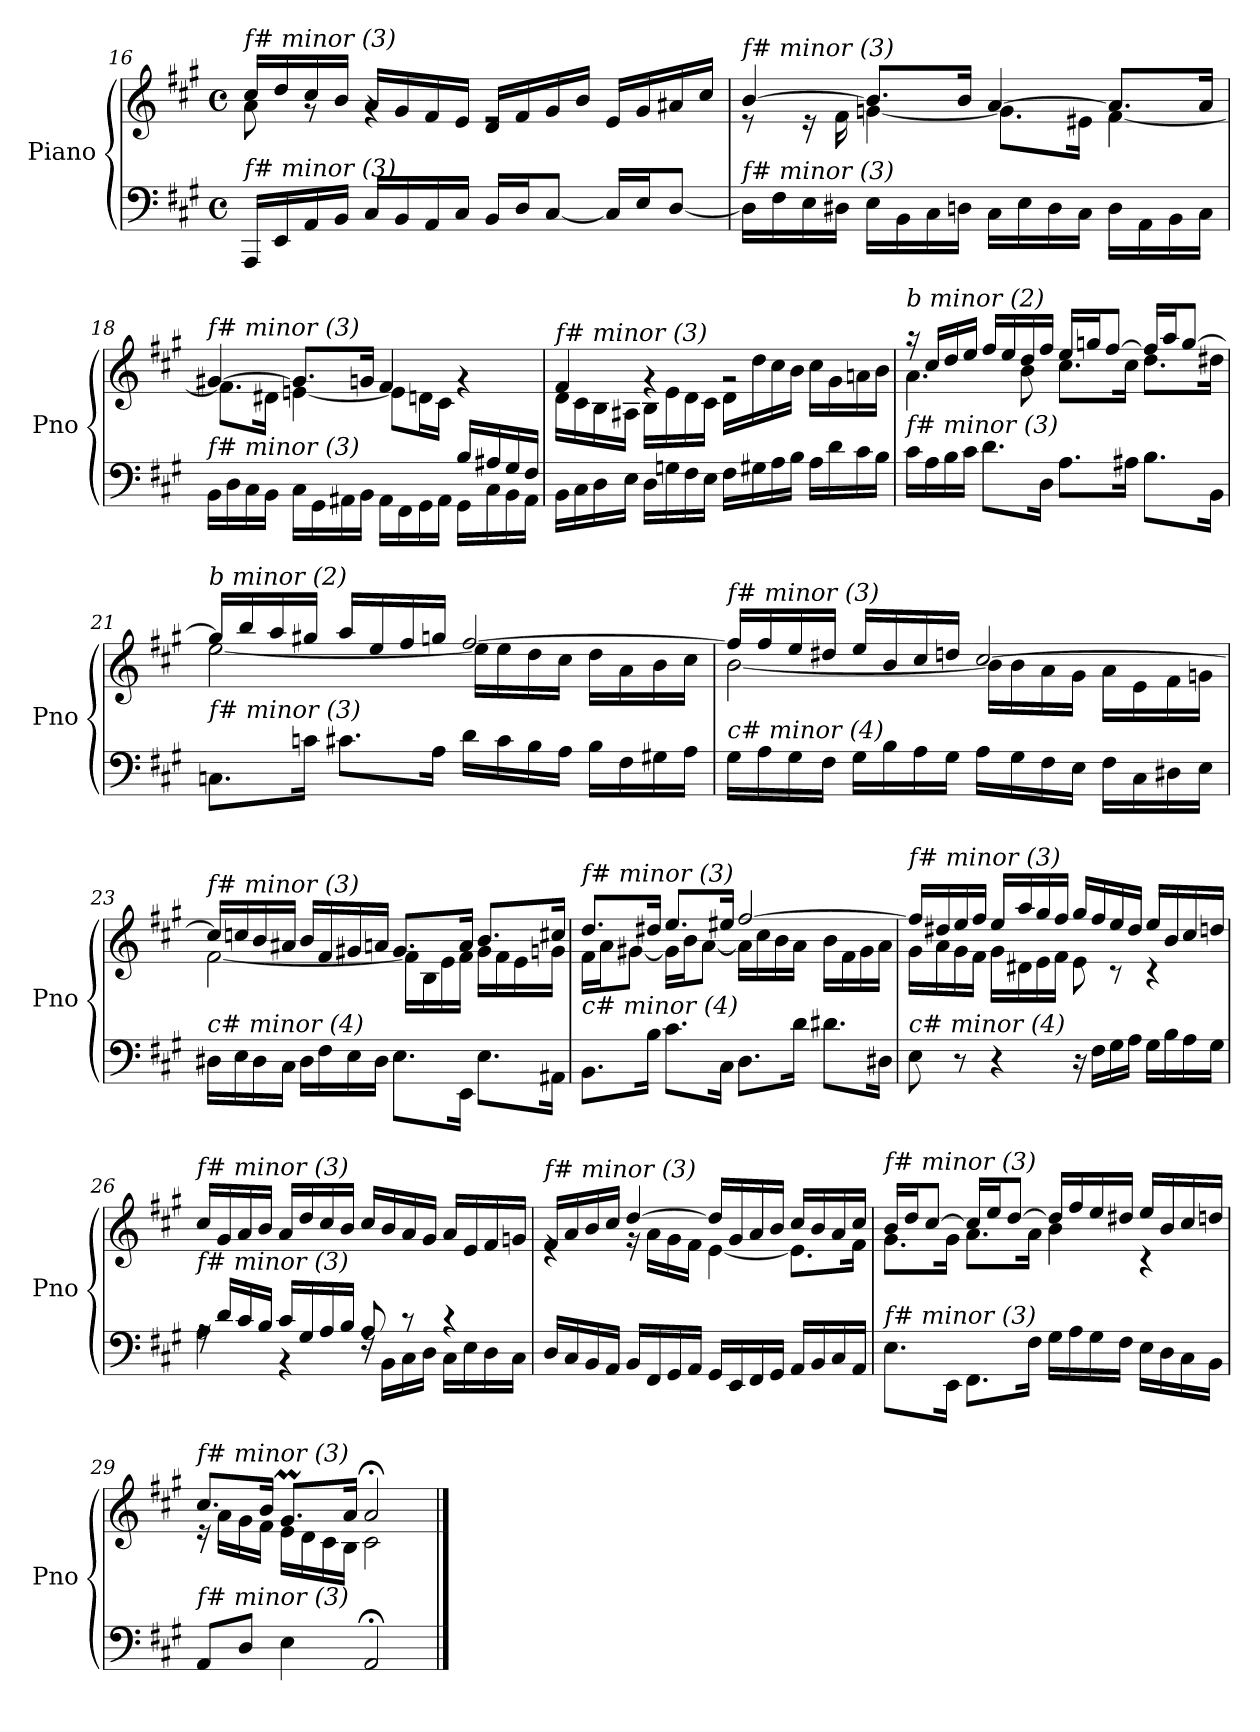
**kern	**kern
*part1	*part1
*staff2	*staff1
*I"Piano	*
*I'Pno	*
*clefF4	*clefG2
*k[f#c#g#]	*k[f#c#g#]
*M4/4	*M4/4
*met(c)	*met(c)
=16	=16
*	*^
!	!LO:TX:i:t=f# minor (3)	!
!LO:TX:i:t=f# minor (3)	!	!
16AAA/LL	16cc#/LL	8a\
16EE/	16dd/	.
16AA/	16cc#/	8rg
16BB/JJ	16b/JJ	.
16C#/LL	16a/LL	4rg
16BB/	16g#/	.
16AA/	16f#/	.
16C#/JJ	16e/JJ	.
16BB/LL	16d/LL	2re
16D/J	16f#/	.
[8C#/J	16g#/	.
.	16b/JJ	.
16C#/LL]	16e/LL	.
16E/J	16g#/	.
[8D/J	16a#X/	.
.	16cc#/JJ	.
=17	=17	=17
!	!LO:TX:i:t=f# minor (3)	!
!LO:TX:i:t=f# minor (3)	!	!
16D\LL]	[4b/	8r
16F#\	.	.
16E\	.	16r
16D#X\JJ	.	16f#\
16E\LL	8.b/L]	[4gn\
16BB\	.	.
16C#\	.	.
16Dn\JJ	16b/Jk	.
16C#\LL	[4a/	8.g\L]
16E\	.	.
16D\	.	.
16C#\JJ	.	16e#X\Jk
16D\LL	8.a/L]	[4f#\
16AA\	.	.
16BB\	.	.
16C#\JJ	16a/Jk	.
!!LO:LB:g=z	!!
=18	=18	=18
*^	*	*
!	!	!LO:TX:i:t=f# minor (3)	!
!LO:TX:i:t=f# minor (3)	!	!	!
2.ryy	16BB\LL	[4g#X/	8.f#\L]
.	16D\	.	.
.	16C#\	.	.
.	16BB\JJ	.	16d#X\Jk
.	16C#\LL	8.g#/L]	[4en\
.	16GG#\	.	.
.	16AA#X\	.	.
.	16BB\JJ	16gn/Jk	.
.	16AA#\LL	4f#/	8e\L]
.	16FF#\	.	.
.	16GG#\	.	16dn\L
.	16AA#\JJ	.	16c#\JJ
16B/LL	16GG#\LL	4rg	4ryy
16A#X/	16C#\	.	.
16G#/	16BB\	.	.
16F#/JJ	16AA#\JJ	.	.
=19	=19	=19	=19
!	!	!LO:TX:i:t=f# minor (3)	!
!LO:TX:i:t=f# minor (3)	!	!	!
*v	*v	*	*
16BB\LL	4f#/	16d\LL
16C#\	.	16c#\
16D\	.	16B\
16E\JJ	.	16A#X\JJ
16D\LL	4rg	16B\LL
16Gn\	.	16e\
16F#\	.	16d\
16E\JJ	.	16c#\JJ
16F#\LL	2rg	16d\LL
16G#X\	.	16dd\
16A\	.	16cc#\
16B\JJ	.	16b\JJ
16A\LL	.	16cc#\LL
16d\	.	16g#\
16c#\	.	16an\
16B\JJ	.	16b\JJ
=20	=20	=20
!	!LO:TX:i:t=b minor (2)	!
!LO:TX:i:t=f# minor (3)	!	!
16c#\LL	16r	4.a\
16A\	16cc#/LL	.
16B\	16dd/	.
16c#\JJ	16ee/JJ	.
8.d\L	16ff#/LL	.
.	16ee/	.
.	16dd/	8b\
16D\Jk	16ff#/JJ	.
8.A\L	16ee/LL	8.cc#\L
.	16ggn/J	.
.	[8ff#/J	.
16A#X\Jk	.	16cc#\Jk
8.B\L	16ff#/LL]	8.dd\L
.	16aa/J	.
.	[8gg/J	.
16BB\Jk	.	16dd#X\Jk
!!LO:LB:g=z	!!
=21	=21	=21
!	!LO:TX:i:t=b minor (2)	!
!LO:TX:i:t=f# minor (3)	!	!
8.Cn\L	16gg/LL]	[2ee\
.	16bb/	.
.	16aa/	.
16cn\Jk	16gg#X/JJ	.
8.c#X\L	16aa/LL	.
.	16ee/	.
.	16ff#/	.
16A\Jk	16ggn/JJ	.
16d\LL	[2ff#/	16ee\LL]
16c#\	.	16ee\
16B\	.	16dd\
16A\JJ	.	16cc#\JJ
16B\LL	.	16dd\LL
16F#\	.	16a\
16G#X\	.	16b\
16A\JJ	.	16cc#\JJ
=22	=22	=22
!	!LO:TX:i:t=f# minor (3)	!
!LO:TX:i:t=c# minor (4)	!	!
16G#\LL	16ff#/LL]	[2b\
16A\	16ff#/	.
16G#\	16ee/	.
16F#\JJ	16dd#X/JJ	.
16G#\LL	16ee/LL	.
16B\	16b/	.
16A\	16cc#/	.
16G#\JJ	16ddn/JJ	.
16A\LL	[2cc#/	16b\LL]
16G#\	.	16b\
16F#\	.	16a\
16E\JJ	.	16g#\JJ
16F#\LL	.	16a\LL
16C#\	.	16e\
16D#X\	.	16f#\
16E\JJ	.	16gn\JJ
!!LO:LB:g=z	!!
=23	=23	=23
!	!LO:TX:i:t=f# minor (3)	!
!LO:TX:i:t=c# minor (4)	!	!
16D#X\LL	16cc#/LL]	[2f#\
16E\	16ccn/	.
16D#\	16b/	.
16C#\JJ	16a#X/JJ	.
16D#\LL	16b/LL	.
16F#\	16f#/	.
16E\	16g#X/	.
16D#\JJ	16an/JJ	.
8.E\L	8.g#/L	16f#\LL]
.	.	16B\
.	.	16e\
16EE\Jk	16a/Jk	16f#\JJ
8.E\L	8.b/L	16g#\LL
.	.	16f#\
.	.	16e\
16AA#X\Jk	16cc#X/Jk	16gn\JJ
=24	=24	=24
!	!LO:TX:i:t=f# minor (3)	!
!LO:TX:i:t=c# minor (4)	!	!
8.BB\L	8.dd/L	16f#\LL
.	.	16a\J
.	.	[8g#X\J
16B\Jk	16dd#X/Jk	.
8.c#\L	8.ee/L	16g#\LL]
.	.	16b\J
.	.	[8a\J
16C#\Jk	16ee#X/Jk	.
8.D\L	[2ff#/	16a\LL]
.	.	16cc#\
.	.	16b\
16d\Jk	.	16a\JJ
8.d#X\L	.	16b\LL
.	.	16f#\
.	.	16g#\
16D#X\Jk	.	16a\JJ
!!LO:LB:g=z	!!
=25	=25	=25
!	!LO:TX:i:t=f# minor (3)	!
!LO:TX:i:t=c# minor (4)	!	!
8E\	16ff#/LL]	16g#\LL
.	16dd#X/	16a\
8r	16ee/	16g#\
.	16ff#/JJ	16f#\JJ
4r	16ee/LL	16g#\LL
.	16aa/	16d#X\
.	16gg#/	16e\
.	16ff#/JJ	16f#\JJ
16r	16gg#/LL	8e\
16F#\LL	16ff#/	.
16G#\	16ee/	8r
16A\JJ	16dd#/JJ	.
16G#\LL	16ee/LL	4r
16B\	16b/	.
16A\	16cc#/	.
16G#\JJ	16ddn/JJ	.
*	*v	*v
=26	=26
*^	*
!	!	!LO:TX:i:t=f# minor (3)
!LO:TX:i:t=f# minor (3)	!	!
16rA	4A\	16cc#/LL
16d/LL	.	16g#/
16c#/	.	16a/
16B/JJ	.	16b/JJ
16c#/LL	4r	16a/LL
16G#/	.	16dd/
16A/	.	16cc#/
16B/JJ	.	16b/JJ
8A/	16rF	16cc#/LL
.	16BB\LL	16b/
8r	16C#\	16a/
.	16D\JJ	16g#/JJ
4r	16C#\LL	16a/LL
.	16E\	16e/
.	16D\	16f#/
.	16C#\JJ	16gn/JJ
!!LO:LB:g=z
=27	=27	=27
*	*	*^
!	!	!LO:TX:i:t=f# minor (3)	!
!LO:TX:i:t=f# minor (3)	!	!	!
*v	*v	*	*
16D/LL	16f#/LL	4re
16C#/	16a/	.
16BB/	16b/	.
16AA/JJ	16cc#/JJ	.
16BB/LL	[4dd/	16rg
16FF#/	.	16a\LL
16GG#/	.	16g#\
16AA/JJ	.	16f#\JJ
16GG#/LL	16dd/LL]	[4e\
16EE/	16g#/	.
16FF#/	16a/	.
16GG#/JJ	16b/JJ	.
16AA/LL	16cc#/LL	8.e\L]
16BB/	16b/	.
16C#/	16a/	.
16AA/JJ	16cc#/JJ	16f#\Jk
=28	=28	=28
!	!LO:TX:i:t=f# minor (3)	!
!LO:TX:i:t=f# minor (3)	!	!
8.E\L	16b/LL	8.g#\L
.	16dd/J	.
.	[8cc#/J	.
16EE\Jk	.	16g#\Jk
8.FF#\L	16cc#/LL]	8.a\L
.	16ee/J	.
.	[8dd/J	.
16F#\Jk	.	16a\Jk
16G#\LL	16dd/LL]	4b\
16A\	16ff#/	.
16G#\	16ee/	.
16F#\JJ	16dd#X/JJ	.
16E\LL	16ee/LL	4r
16D\	16b/	.
16C#\	16cc#/	.
16BB\JJ	16ddn/JJ	.
=29	=29	=29
!	!LO:TX:i:t=f# minor (3)	!
!LO:TX:i:t=f# minor (3)	!	!
8AA/L	8.cc#/L	16r
.	.	16a\LL
8D/J	.	16g#\
.	16b/Jk	16f#\JJ
4E\	8.g#m/L	16e\LL
.	.	16d\
.	.	16c#\
.	16a/Jk	16B\JJ
2AA;/	2a;</	2c#\
*	*v	*v
==	==
*-	*-
